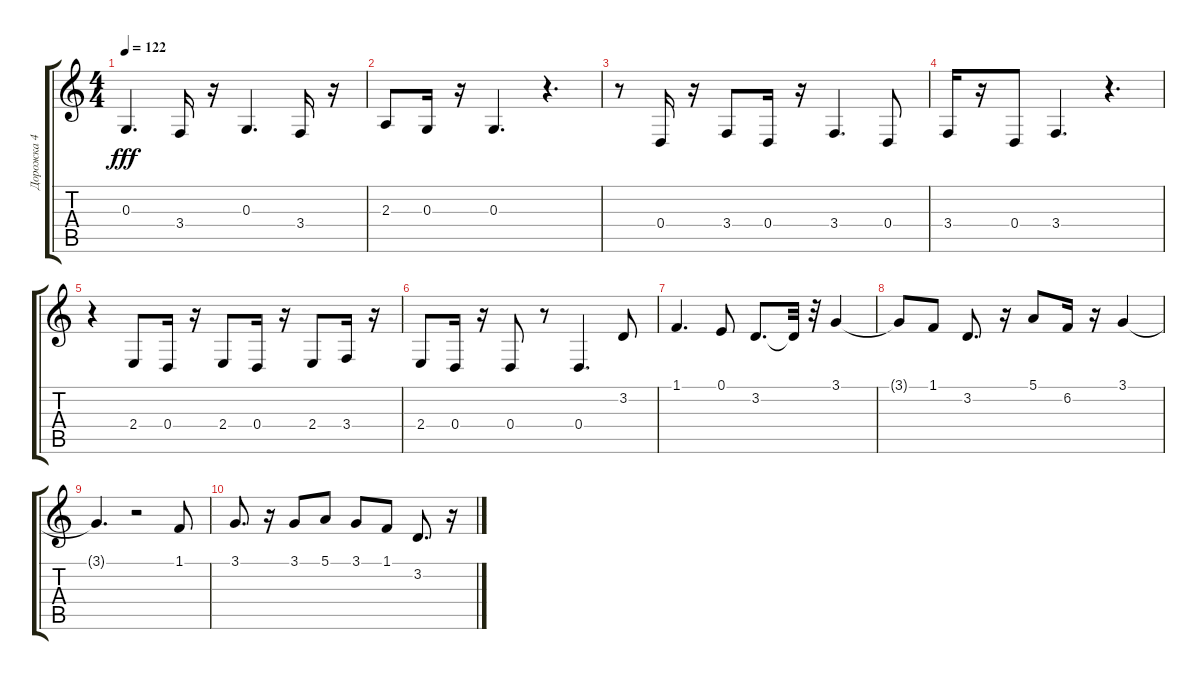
\track ("Дорожка 4" "Дорожка 4") {instrument englishhorn}
\staff {score tabs}
\tuning (E4 B3 G3 D3 A2 E2) {hide}
\ts (4 4)
\tempo 122
\clef g2
\ks c
0.3.4{d dy fff} 3.4.16 r.16 0.3.4{d} 3.4.16 r.16 |
2.3.8 0.3.16 r.16 0.3.4{d} r.4{d} |
r.8 0.4.16 r.16 3.4.8 0.4.16 r.16 3.4.4{d} 0.4.8 |
3.4.16 r.16 0.4.8 3.4.4{d} r.4{d} |
r.4 2.4.8 0.4.16 r.16 2.4.8 0.4.16 r.16 2.4.8 3.4.16 r.16 |
2.4.8 0.4.16 r.16 0.4.8 r.8 0.4.4{d} 3.2.8 |
1.1.4{d} 0.1.8 3.2.8{d} 3.2{t}.32 r.32 3.1.4 |
3.1{t}.8 1.1.8 3.2.8{d} r.16 5.1.8 6.2.16 r.16 3.1.4 |
3.1{t}.4{d} r.2 1.1.8 |
3.1.8{d} r.16 3.1.8 5.1.8 3.1.8 1.1.8 3.2.8{d} r.16
